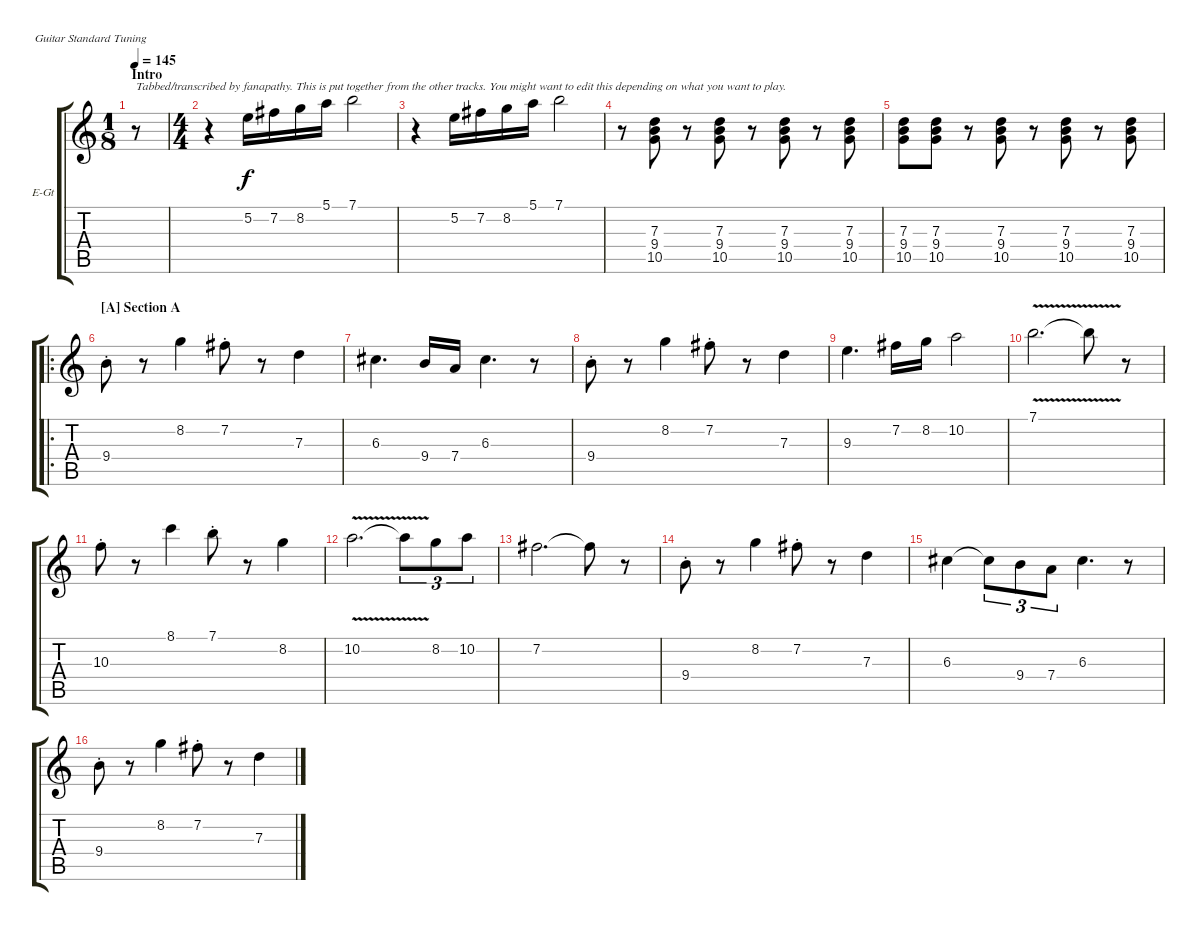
\defaultSystemsLayout 4
\bracketExtendMode groupsimilarinstruments
\firstSystemTrackNameOrientation horizontal
\otherSystemsTrackNameOrientation horizontal
\track ("Guitar Compilation" "E-Gt") {instrument electricguitarclean}
\staff {score tabs}
\tuning (E4 B3 G3 D3 A2 E2)
\ts (1 8)
\section ("" "Intro")
\tempo 145
\clef g2
\scale
0.39527
\ks c
r.8{txt "Tabbed/transcribed by fanapathy. This is put together from the other tracks. You might want to edit this depending on what you want to play." dy f instrument electricguitarclean} |
\ts (4 4)
\scale
0.39527 r.4 5.2.16 7.2.16 8.2.16 5.1.16 7.1.2 |
\scale
0.209459 r.4 5.2.16 7.2.16 8.2.16 5.1.16 7.1.2 |
\scale
0.313131 r.8 (9.4 7.3 10.5).8 r.8 (9.4 7.3 10.5).8 r.8 (9.4 7.3 10.5).8 r.8 (9.4 7.3 10.5).8 |
\scale
0.313131 (9.4 7.3 10.5).8 (9.4 7.3 10.5).8 r.8 (9.4 7.3 10.5).8 r.8 (9.4 7.3 10.5).8 r.8 (9.4 7.3 10.5).8 |
\ro
\section ("A" "Section A")
\scale
0.373737 9.4{st}.8 r.8 8.2.4 7.2{st}.8 r.8 7.3.4 |
\scale
0.333333 6.3.4{d} 9.4.16 7.4.16 6.3.4{d} r.8 |
\scale
0.333333 9.4{st}.8 r.8 8.2.4 7.2{st}.8 r.8 7.3.4 |
\scale
0.333333 9.3.4{d} 7.2.16 8.2.16 10.2.2 |
\scale
0.333333 7.1{v}.2{d} 7.1{t}.8 r.8 |
\scale
0.333333 10.3{st}.8 r.8 8.1.4 7.1{st}.8 r.8 8.2.4 |
\scale
0.333333 10.2{v}.2{d} 10.2{t}.8{tu (3 2)} 8.2.8{tu (3 2)} 10.2.8{tu (3 2)} |
\scale
0.333333 7.2.2{d} 7.2{t}.8 r.8 |
\scale
0.333333 9.4{st}.8 r.8 8.2.4 7.2{st}.8 r.8 7.3.4 |
\scale
0.333333 6.3.4 6.3{t}.8{tu (3 2)} 9.4.8{tu (3 2)} 7.4.8{tu (3 2)} 6.3.4{d} r.8 |
\scale
0.333333 9.4{st}.8 r.8 8.2.4 7.2{st}.8 r.8 7.3.4
